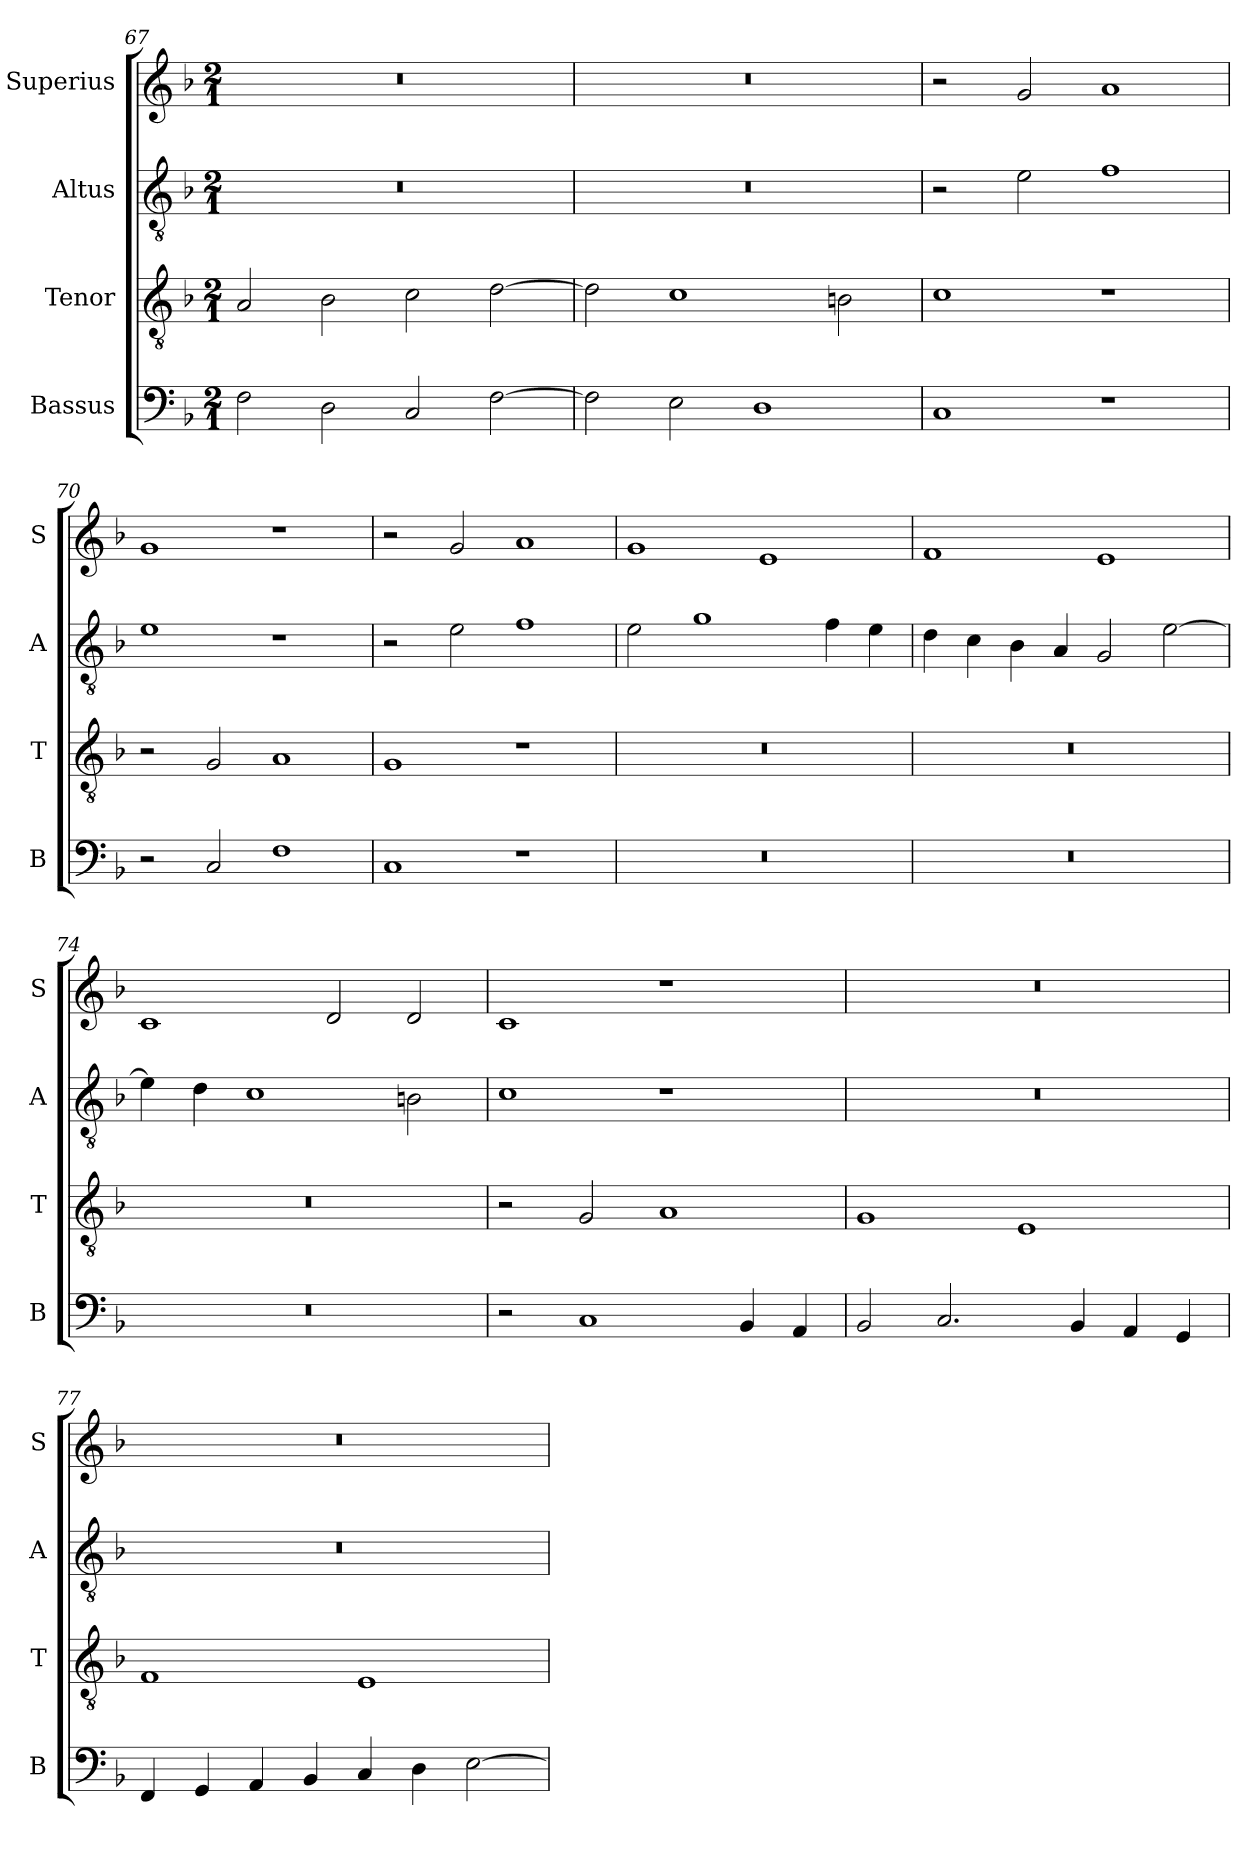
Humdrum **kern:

**kern	**kern	**kern	**kern
*part4	*part3	*part2	*part1
*staff4	*staff3	*staff2	*staff1
*I"Bassus	*I"Tenor	*I"Altus	*I"Superius
*I'B	*I'T	*I'A	*I'S
*clefF4	*clefGv2	*clefGv2	*clefG2
*k[b-]	*k[b-]	*k[b-]	*k[b-]
*F:	*F:	*F:	*F:
*M2/1	*M2/1	*M2/1	*M2/1
=67	=67	=67	=67
2F	2A	0r	0r
2D	2B-	.	.
2C	2c	.	.
[2F	[2d	.	.
=68	=68	=68	=68
2F]	2d]	0r	0r
2E	1c	.	.
1D	.	.	.
.	2Bn	.	.
=69	=69	=69	=69
1C	1c	2r	2r
.	.	2e	2g
1r	1r	1f	1a
=70	=70	=70	=70
2r	2r	1e	1g
2C	2G	.	.
1F	1A	1r	1r
=71	=71	=71	=71
1C	1G	2r	2r
.	.	2e	2g
1r	1r	1f	1a
=72	=72	=72	=72
0r	0r	2e	1g
.	.	1g	.
.	.	.	1e
.	.	4f	.
.	.	4e	.
=73	=73	=73	=73
0r	0r	4d	1f
.	.	4c	.
.	.	4B-	.
.	.	4A	.
.	.	2G	1e
.	.	[2e	.
=74	=74	=74	=74
0r	0r	4e]	1c
.	.	4d	.
.	.	1c	.
.	.	.	2d
.	.	2Bn	2d
=75	=75	=75	=75
2r	2r	1c	1c
1C	2G	.	.
.	1A	1r	1r
4BB-	.	.	.
4AA	.	.	.
=76	=76	=76	=76
2BB-	1G	0r	0r
2.C	.	.	.
.	1E	.	.
4BB-	.	.	.
4AA	.	.	.
4GG	.	.	.
=77	=77	=77	=77
4FF	1F	0r	0r
4GG	.	.	.
4AA	.	.	.
4BB-	.	.	.
4C	1E	.	.
4D	.	.	.
[2E	.	.	.
=	=	=	=
*-	*-	*-	*-
